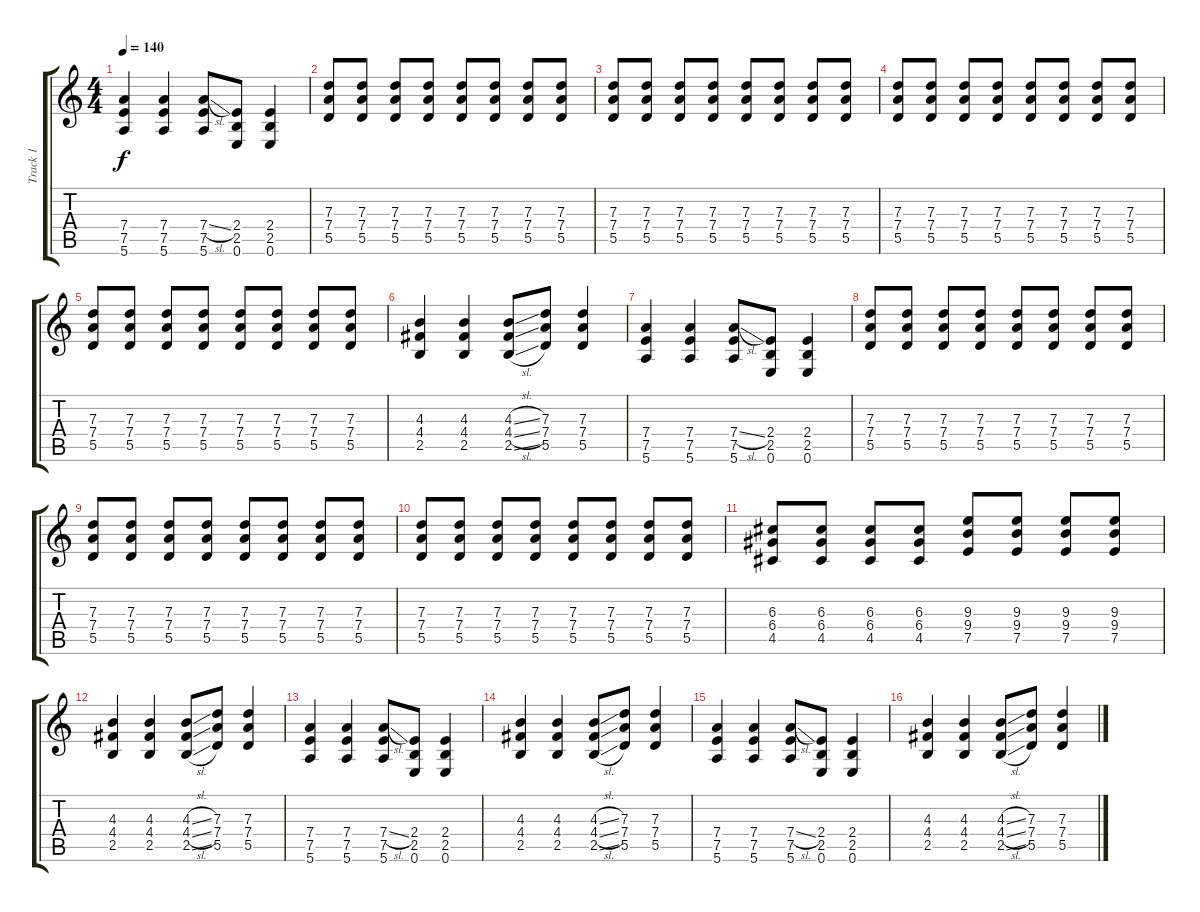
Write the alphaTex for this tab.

\track ("Track 1" "Track 1") {instrument distortionguitar}
\staff {score tabs}
\tuning (E4 B3 G3 D3 A2 E2) {hide}
\ts (4 4)
\tempo 140
\clef g2
\ks c
(7.4 7.5 5.6).4{dy f} (7.4 7.5 5.6).4 (7.4{sl} 7.5 5.6).8 (2.4 2.5 0.6).8 (2.4 2.5 0.6).4 |
(7.3 7.4 5.5).8 (7.3 7.4 5.5).8 (7.3 7.4 5.5).8 (7.3 7.4 5.5).8 (7.3 7.4 5.5).8 (7.3 7.4 5.5).8 (7.3 7.4 5.5).8 (7.3 7.4 5.5).8 |
(7.3 7.4 5.5).8 (7.3 7.4 5.5).8 (7.3 7.4 5.5).8 (7.3 7.4 5.5).8 (7.3 7.4 5.5).8 (7.3 7.4 5.5).8 (7.3 7.4 5.5).8 (7.3 7.4 5.5).8 |
(7.3 7.4 5.5).8 (7.3 7.4 5.5).8 (7.3 7.4 5.5).8 (7.3 7.4 5.5).8 (7.3 7.4 5.5).8 (7.3 7.4 5.5).8 (7.3 7.4 5.5).8 (7.3 7.4 5.5).8 |
(7.3 7.4 5.5).8 (7.3 7.4 5.5).8 (7.3 7.4 5.5).8 (7.3 7.4 5.5).8 (7.3 7.4 5.5).8 (7.3 7.4 5.5).8 (7.3 7.4 5.5).8 (7.3 7.4 5.5).8 |
(4.3 4.4 2.5).4 (4.3 4.4 2.5).4 (4.3{sl} 4.4{sl} 2.5{sl}).8 (7.3 7.4 5.5).8 (7.3 7.4 5.5).4 |
(7.4 7.5 5.6).4 (7.4 7.5 5.6).4 (7.4{sl} 7.5 5.6).8 (2.4 2.5 0.6).8 (2.4 2.5 0.6).4 |
(7.3 7.4 5.5).8 (7.3 7.4 5.5).8 (7.3 7.4 5.5).8 (7.3 7.4 5.5).8 (7.3 7.4 5.5).8 (7.3 7.4 5.5).8 (7.3 7.4 5.5).8 (7.3 7.4 5.5).8 |
(7.3 7.4 5.5).8 (7.3 7.4 5.5).8 (7.3 7.4 5.5).8 (7.3 7.4 5.5).8 (7.3 7.4 5.5).8 (7.3 7.4 5.5).8 (7.3 7.4 5.5).8 (7.3 7.4 5.5).8 |
(7.3 7.4 5.5).8 (7.3 7.4 5.5).8 (7.3 7.4 5.5).8 (7.3 7.4 5.5).8 (7.3 7.4 5.5).8 (7.3 7.4 5.5).8 (7.3 7.4 5.5).8 (7.3 7.4 5.5).8 |
(6.3 6.4 4.5).8 (6.3 6.4 4.5).8 (6.3 6.4 4.5).8 (6.3 6.4 4.5).8 (9.3 9.4 7.5).8 (9.3 9.4 7.5).8 (9.3 9.4 7.5).8 (9.3 9.4 7.5).8 |
(4.3 4.4 2.5).4 (4.3 4.4 2.5).4 (4.3{sl} 4.4{sl} 2.5{sl}).8 (7.3 7.4 5.5).8 (7.3 7.4 5.5).4 |
(7.4 7.5 5.6).4 (7.4 7.5 5.6).4 (7.4{sl} 7.5 5.6).8 (2.4 2.5 0.6).8 (2.4 2.5 0.6).4 |
(4.3 4.4 2.5).4 (4.3 4.4 2.5).4 (4.3{sl} 4.4{sl} 2.5{sl}).8 (7.3 7.4 5.5).8 (7.3 7.4 5.5).4 |
(7.4 7.5 5.6).4 (7.4 7.5 5.6).4 (7.4{sl} 7.5 5.6).8 (2.4 2.5 0.6).8 (2.4 2.5 0.6).4 |
(4.3 4.4 2.5).4 (4.3 4.4 2.5).4 (4.3{sl} 4.4{sl} 2.5{sl}).8 (7.3 7.4 5.5).8 (7.3 7.4 5.5).4
